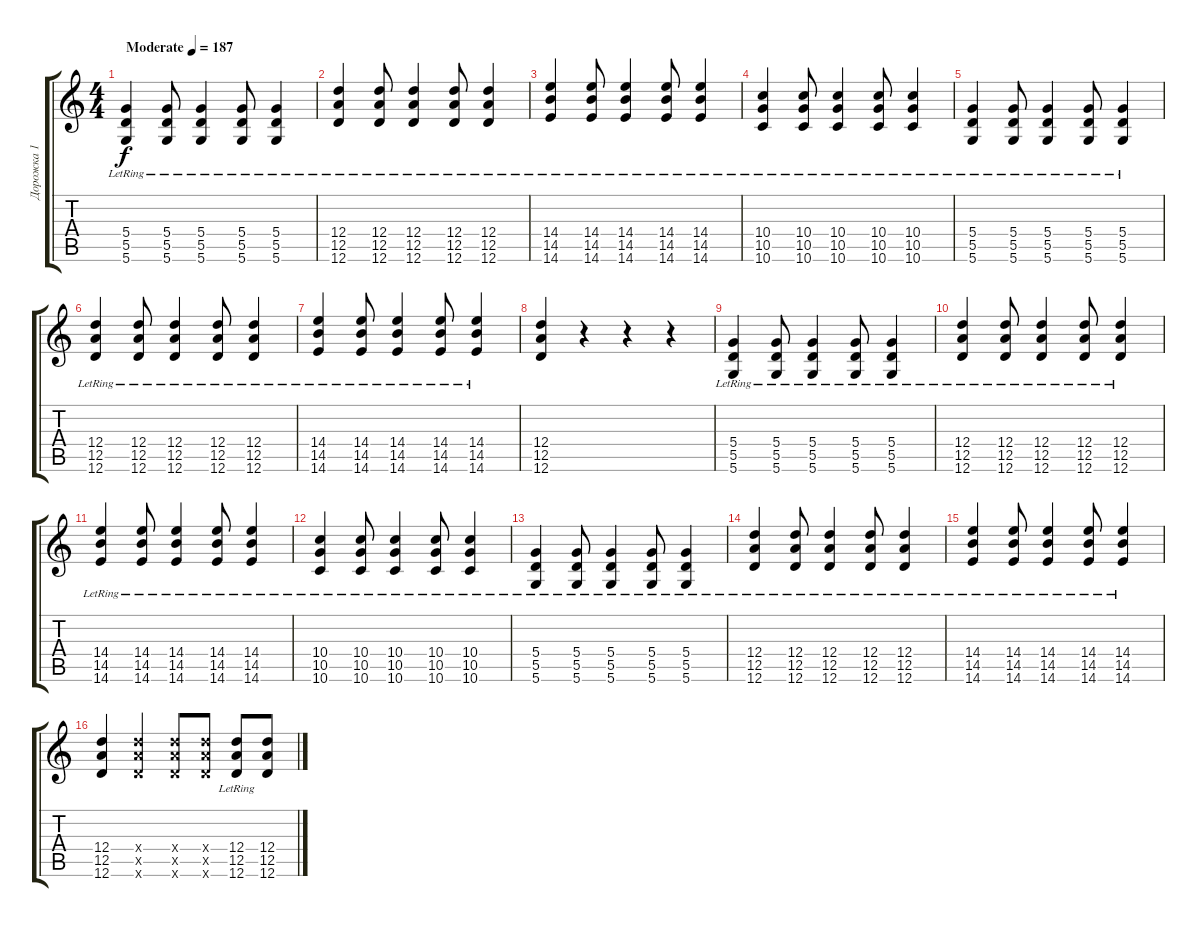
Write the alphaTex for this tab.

\track ("Дорожка 1" "Дорожка 1") {instrument distortionguitar}
\staff {score tabs}
\tuning (E4 B3 G3 D3 A2 D2) {hide}
\ts (4 4)
\tempo (187 "Moderate")
\clef g2
\ks c
(5.4{lr} 5.5{lr} 5.6{lr}).4{dy f instrument distortionguitar} (5.4{lr} 5.5{lr} 5.6{lr}).8 (5.4{lr} 5.5{lr} 5.6{lr}).4 (5.4{lr} 5.5{lr} 5.6{lr}).8 (5.4{lr} 5.5{lr} 5.6{lr}).4 |
(12.4{lr} 12.5{lr} 12.6{lr}).4 (12.4{lr} 12.5{lr} 12.6{lr}).8 (12.4{lr} 12.5{lr} 12.6{lr}).4 (12.4{lr} 12.5{lr} 12.6{lr}).8 (12.4{lr} 12.5{lr} 12.6{lr}).4 |
(14.4{lr} 14.5{lr} 14.6{lr}).4 (14.4{lr} 14.5{lr} 14.6{lr}).8 (14.4{lr} 14.5{lr} 14.6{lr}).4 (14.4{lr} 14.5{lr} 14.6{lr}).8 (14.4{lr} 14.5{lr} 14.6{lr}).4 |
(10.4{lr} 10.5{lr} 10.6{lr}).4 (10.4{lr} 10.5{lr} 10.6{lr}).8 (10.4{lr} 10.5{lr} 10.6{lr}).4 (10.4{lr} 10.5{lr} 10.6{lr}).8 (10.4{lr} 10.5{lr} 10.6{lr}).4 |
(5.4{lr} 5.5{lr} 5.6{lr}).4 (5.4{lr} 5.5{lr} 5.6{lr}).8 (5.4{lr} 5.5{lr} 5.6{lr}).4 (5.4{lr} 5.5{lr} 5.6{lr}).8 (5.4{lr} 5.5{lr} 5.6{lr}).4 |
(12.4{lr} 12.5{lr} 12.6{lr}).4 (12.4{lr} 12.5{lr} 12.6{lr}).8 (12.4{lr} 12.5{lr} 12.6{lr}).4 (12.4{lr} 12.5{lr} 12.6{lr}).8 (12.4{lr} 12.5{lr} 12.6{lr}).4 |
(14.4{lr} 14.5{lr} 14.6{lr}).4 (14.4{lr} 14.5{lr} 14.6{lr}).8 (14.4{lr} 14.5{lr} 14.6{lr}).4 (14.4{lr} 14.5{lr} 14.6{lr}).8 (14.4{lr} 14.5{lr} 14.6{lr}).4 |
(12.4 12.5 12.6).4 r.4 r.4 r.4 |
(5.4{lr} 5.5{lr} 5.6{lr}).4 (5.4{lr} 5.5{lr} 5.6{lr}).8 (5.4{lr} 5.5{lr} 5.6{lr}).4 (5.4{lr} 5.5{lr} 5.6{lr}).8 (5.4{lr} 5.5{lr} 5.6{lr}).4 |
(12.4{lr} 12.5{lr} 12.6{lr}).4 (12.4{lr} 12.5{lr} 12.6{lr}).8 (12.4{lr} 12.5{lr} 12.6{lr}).4 (12.4{lr} 12.5{lr} 12.6{lr}).8 (12.4{lr} 12.5{lr} 12.6{lr}).4 |
(14.4{lr} 14.5{lr} 14.6{lr}).4 (14.4{lr} 14.5{lr} 14.6{lr}).8 (14.4{lr} 14.5{lr} 14.6{lr}).4 (14.4{lr} 14.5{lr} 14.6{lr}).8 (14.4{lr} 14.5{lr} 14.6{lr}).4 |
(10.4{lr} 10.5{lr} 10.6{lr}).4 (10.4{lr} 10.5{lr} 10.6{lr}).8 (10.4{lr} 10.5{lr} 10.6{lr}).4 (10.4{lr} 10.5{lr} 10.6{lr}).8 (10.4{lr} 10.5{lr} 10.6{lr}).4 |
(5.4{lr} 5.5{lr} 5.6{lr}).4 (5.4{lr} 5.5{lr} 5.6{lr}).8 (5.4{lr} 5.5{lr} 5.6{lr}).4 (5.4{lr} 5.5{lr} 5.6{lr}).8 (5.4{lr} 5.5{lr} 5.6{lr}).4 |
(12.4{lr} 12.5{lr} 12.6{lr}).4 (12.4{lr} 12.5{lr} 12.6{lr}).8 (12.4{lr} 12.5{lr} 12.6{lr}).4 (12.4{lr} 12.5{lr} 12.6{lr}).8 (12.4{lr} 12.5{lr} 12.6{lr}).4 |
(14.4{lr} 14.5{lr} 14.6{lr}).4 (14.4{lr} 14.5{lr} 14.6{lr}).8 (14.4{lr} 14.5{lr} 14.6{lr}).4 (14.4{lr} 14.5{lr} 14.6{lr}).8 (14.4{lr} 14.5{lr} 14.6{lr}).4 |
(12.4 12.5 12.6).4 (12.4{x} 12.5{x} 12.6{x}).4 (12.4{x} 12.5{x} 12.6{x}).8 (12.4{x} 12.5{x} 12.6{x}).8 (12.4{lr} 12.5{lr} 12.6{lr}).8 (12.4 12.5 12.6).8
